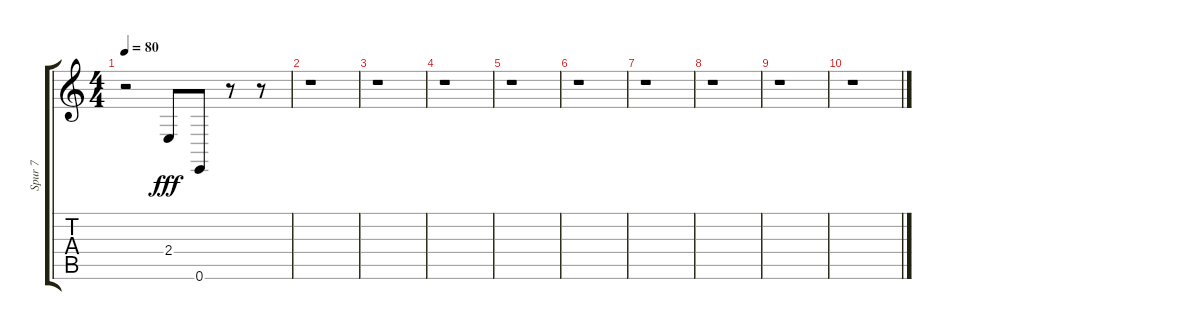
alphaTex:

\track ("Spur 7" "Spur 7") {instrument acousticgrandpiano}
\staff {score tabs}
\tuning (E4 B3 G3 D3 A2 E2) {hide}
\ts (4 4)
\tempo 80
\clef g2
\ks c
r.2{dy fff} 2.4.8 0.6.8 r.8 r.8 |
r.1 |
r.1 |
r.1 |
r.1 |
r.1 |
r.1 |
r.1 |
r.1 |
r.1
